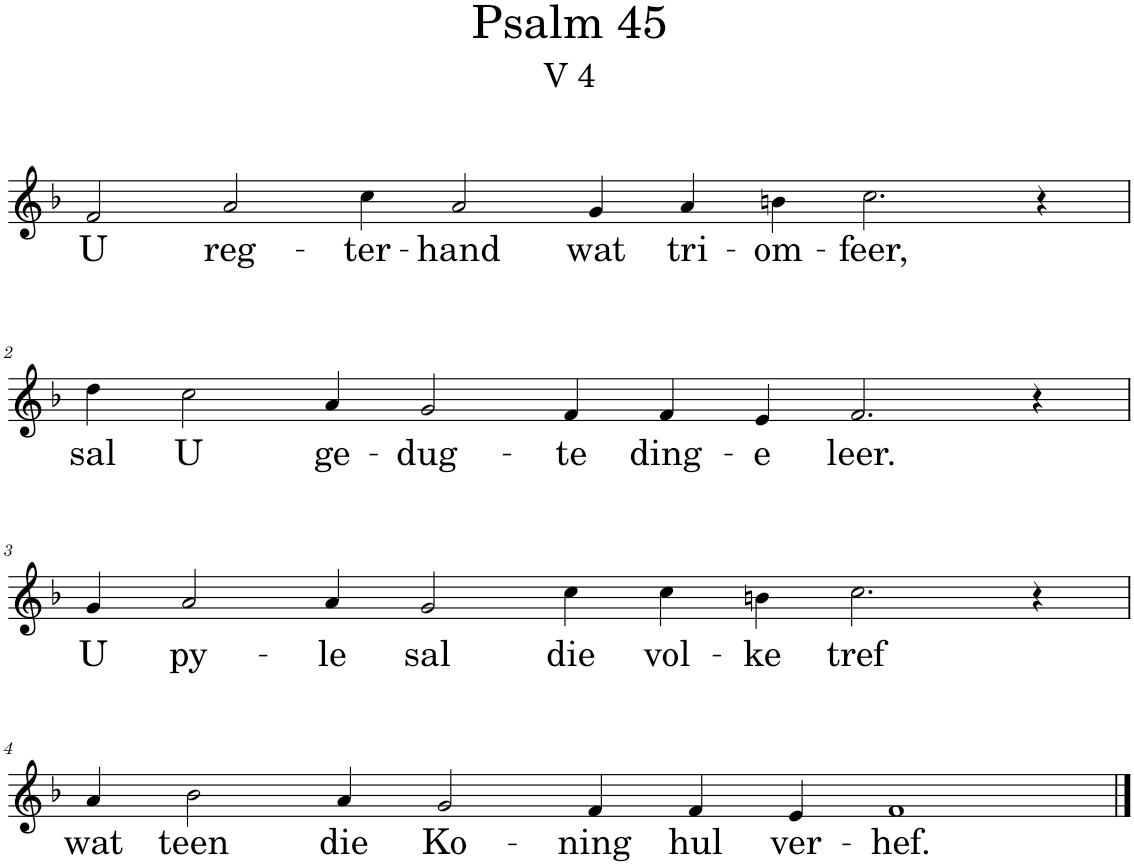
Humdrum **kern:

**kern	**text
*part1	*part1
*staff1	*staff1
*I"Pipe Organ	*
*I'Org.	*
*clefG2	*
*k[b-]	*
*M14/4	*
=1	=1
!	!LO:LY:b
2f/	U
!	!LO:LY:b
2a/	reg-
!	!LO:LY:b
4cc\	-ter-
!	!LO:LY:b
2a/	-hand
!	!LO:LY:b
4g/	wat
!	!LO:LY:b
4a/	tri-
!	!LO:LY:b
4bn\	-om-
!	!LO:LY:b
2.cc\	-feer,
4r	.
!!LO:LB:g=z
=2	=2
*M13/4	*
!	!LO:LY:b
4dd\	sal
!	!LO:LY:b
2cc\	U
!	!LO:LY:b
4a/	ge-
!	!LO:LY:b
2g/	-dug-
!	!LO:LY:b
4f/	-te
!	!LO:LY:b
4f/	ding-
!	!LO:LY:b
4e/	-e
!	!LO:LY:b
2.f/	leer.
4r	.
!!LO:LB:g=z
=3	=3
!	!LO:LY:b
4g/	U
!	!LO:LY:b
2a/	py-
!	!LO:LY:b
4a/	-le
!	!LO:LY:b
2g/	sal
!	!LO:LY:b
4cc\	die
!	!LO:LY:b
4cc\	vol-
!	!LO:LY:b
4bn\	-ke
!	!LO:LY:b
2.cc\	tref
4r	.
!!LO:LB:g=z
=4	=4
!	!LO:LY:b
4a/	wat
!	!LO:LY:b
2b-\	teen
!	!LO:LY:b
4a/	die
!	!LO:LY:b
2g/	Ko-
!	!LO:LY:b
4f/	-ning
!	!LO:LY:b
4f/	hul
!	!LO:LY:b
4e/	ver-
!	!LO:LY:b
1f	-hef.
==	==
*-	*-
